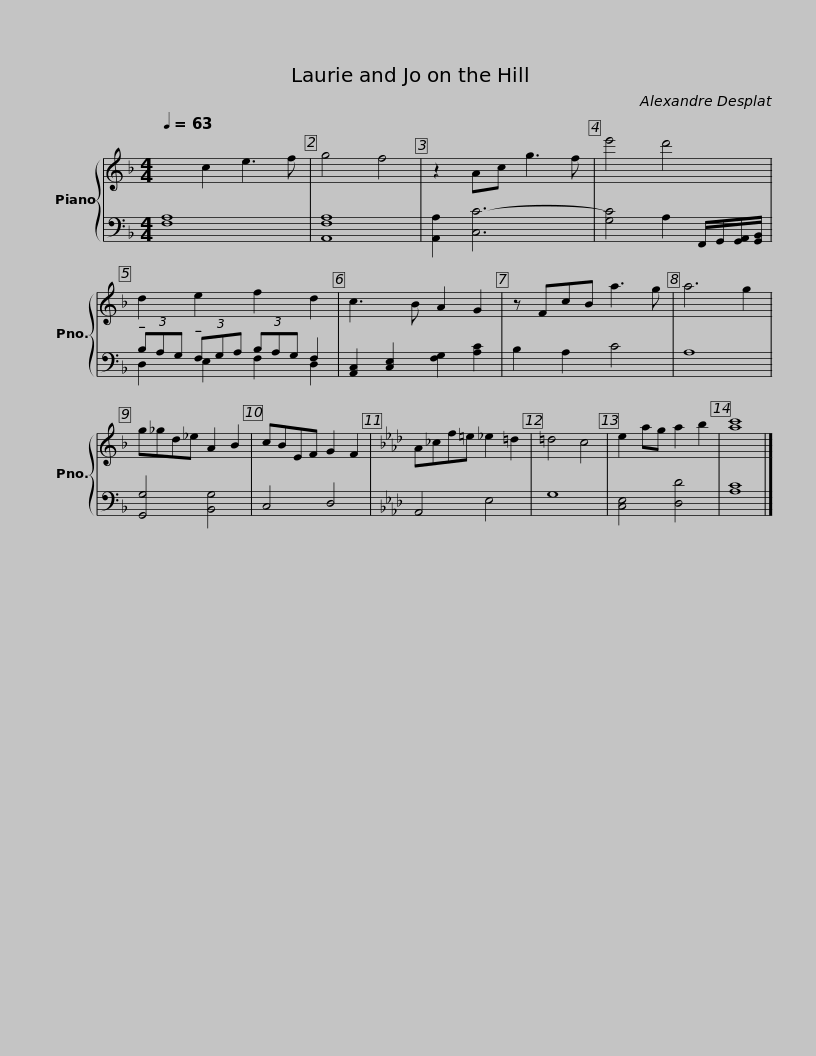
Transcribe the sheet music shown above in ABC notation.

X:1
%%score { 1 | ( 2 3 ) }
L:1/8
Q:1/4=63
M:4/4
I:linebreak $
K:F
V:1 treble
V:2 bass
V:3 bass
V:1
 x2 c2 e3 f | g4 f4 | z2 Ac g3 f | e'4 d'4 | d2 e2 f2 d2 | %5
 c3 B A2 G2 | z FcB a3 g |$ a6 g2 | g_gd_e A2 B2 | cBEF G2 F2 | %10
[K:Ab] A_cf=e _e2 =d2 | =d4 c4 | e2 ag a2 b2 | [ac']8 |] %14
V:2
 [F,A,]8 | [A,,F,A,]8 | [A,,A,]2 [C,C-]6 | [G,C]4 A,2 F,,/G,,/[G,,A,,]/[G,,B,,]/ | (3!tenuto!B,A,G, (3!tenuto!F,G,A, (3B,A,G, F,2 | %5
 [A,,C,]2 [C,E,]2 [F,G,]2 [A,C]2 | B,2 A,2 C4 |$ A,8 | [G,,G,]4 [B,,G,]4 | C,4 D,4 | %10
[K:Ab] A,,4 E,4 | G,8 | [C,E,]4 [D,D]4 | [A,C]8 |] %14
V:3
 x8 | x8 | x8 | x8 | D,2 E,2 F,2 D,2 | %5
 x8 | x8 |$ x8 | x8 | x8 | %10
[K:Ab] x8 | x8 | x8 | x8 |] %14
